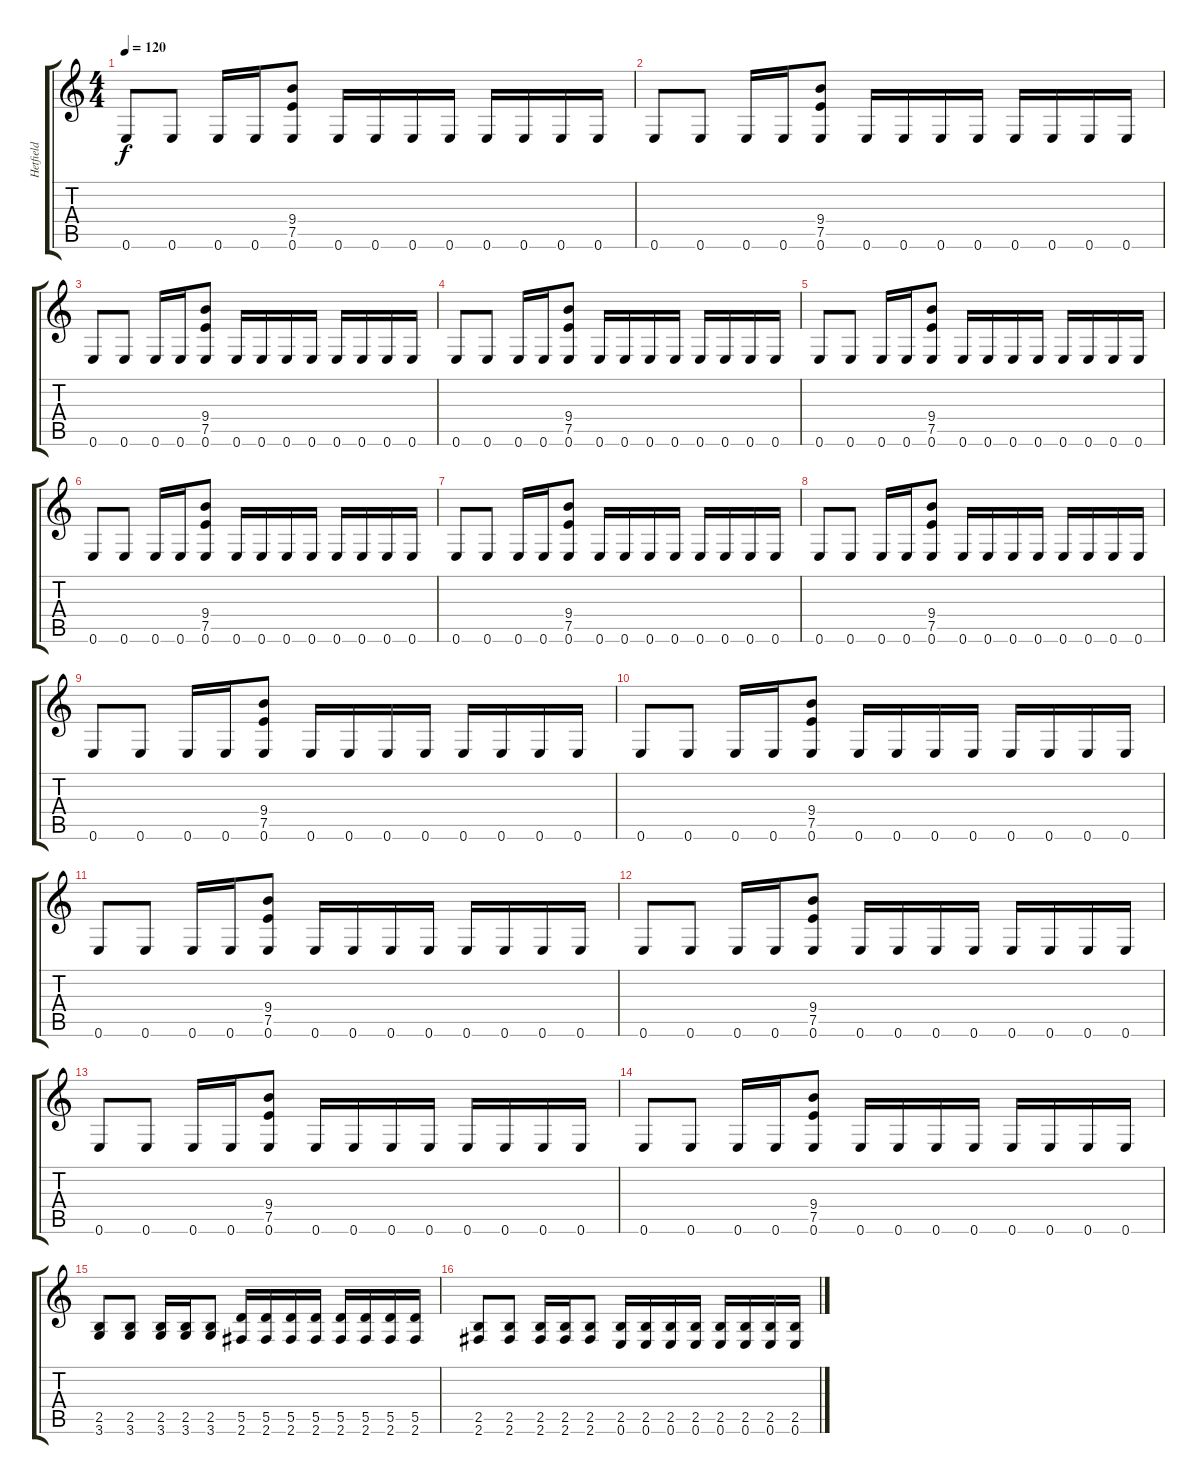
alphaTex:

\track ("Hetfield" "Hetfield") {instrument distortionguitar}
\staff {score tabs}
\tuning (E4 B3 G3 D3 A2 E2) {hide}
\ts (4 4)
\tempo 120
\clef g2
\ks c
0.6.8{dy f volume 0 instrument distortionguitar} 0.6.8{volume 2} 0.6.16 0.6.16 (9.4 7.5 0.6).8 0.6.16 0.6.16 0.6.16 0.6.16 0.6.16 0.6.16 0.6.16 0.6.16 |
0.6.8 0.6.8 0.6.16 0.6.16 (9.4 7.5 0.6).8 0.6.16 0.6.16 0.6.16 0.6.16 0.6.16 0.6.16 0.6.16 0.6.16 |
0.6.8{volume 4} 0.6.8 0.6.16 0.6.16 (9.4 7.5 0.6).8 0.6.16 0.6.16 0.6.16 0.6.16 0.6.16 0.6.16 0.6.16 0.6.16 |
0.6.8 0.6.8 0.6.16 0.6.16 (9.4 7.5 0.6).8 0.6.16 0.6.16 0.6.16 0.6.16 0.6.16 0.6.16 0.6.16 0.6.16 |
0.6.8{volume 6} 0.6.8 0.6.16 0.6.16 (9.4 7.5 0.6).8 0.6.16 0.6.16 0.6.16 0.6.16 0.6.16 0.6.16 0.6.16 0.6.16 |
0.6.8 0.6.8 0.6.16 0.6.16 (9.4 7.5 0.6).8 0.6.16 0.6.16 0.6.16 0.6.16 0.6.16 0.6.16 0.6.16 0.6.16 |
0.6.8{volume 8} 0.6.8 0.6.16 0.6.16 (9.4 7.5 0.6).8 0.6.16 0.6.16 0.6.16 0.6.16 0.6.16 0.6.16 0.6.16 0.6.16 |
0.6.8 0.6.8 0.6.16 0.6.16 (9.4 7.5 0.6).8 0.6.16 0.6.16 0.6.16 0.6.16 0.6.16 0.6.16 0.6.16 0.6.16 |
0.6.8{volume 10} 0.6.8 0.6.16 0.6.16 (9.4 7.5 0.6).8 0.6.16 0.6.16 0.6.16 0.6.16 0.6.16 0.6.16 0.6.16 0.6.16 |
0.6.8 0.6.8 0.6.16 0.6.16 (9.4 7.5 0.6).8 0.6.16 0.6.16 0.6.16 0.6.16 0.6.16 0.6.16 0.6.16 0.6.16 |
0.6.8{volume 13} 0.6.8 0.6.16 0.6.16 (9.4 7.5 0.6).8 0.6.16 0.6.16 0.6.16 0.6.16 0.6.16 0.6.16 0.6.16 0.6.16 |
0.6.8 0.6.8 0.6.16 0.6.16 (9.4 7.5 0.6).8 0.6.16 0.6.16 0.6.16 0.6.16 0.6.16 0.6.16 0.6.16 0.6.16 |
0.6.8{volume 16} 0.6.8 0.6.16 0.6.16 (9.4 7.5 0.6).8 0.6.16 0.6.16 0.6.16 0.6.16 0.6.16 0.6.16 0.6.16 0.6.16 |
0.6.8 0.6.8 0.6.16 0.6.16 (9.4 7.5 0.6).8 0.6.16 0.6.16 0.6.16 0.6.16 0.6.16 0.6.16 0.6.16 0.6.16 |
(2.5 3.6).8 (2.5 3.6).8 (2.5 3.6).16 (2.5 3.6).16 (2.5 3.6).8 (5.5 2.6).16 (5.5 2.6).16 (5.5 2.6).16 (5.5 2.6).16 (5.5 2.6).16 (5.5 2.6).16 (5.5 2.6).16 (5.5 2.6).16 |
(2.5 2.6).8 (2.5 2.6).8 (2.5 2.6).16 (2.5 2.6).16 (2.5 2.6).8 (2.5 0.6).16 (2.5 0.6).16 (2.5 0.6).16 (2.5 0.6).16 (2.5 0.6).16 (2.5 0.6).16 (2.5 0.6).16 (2.5 0.6).16
